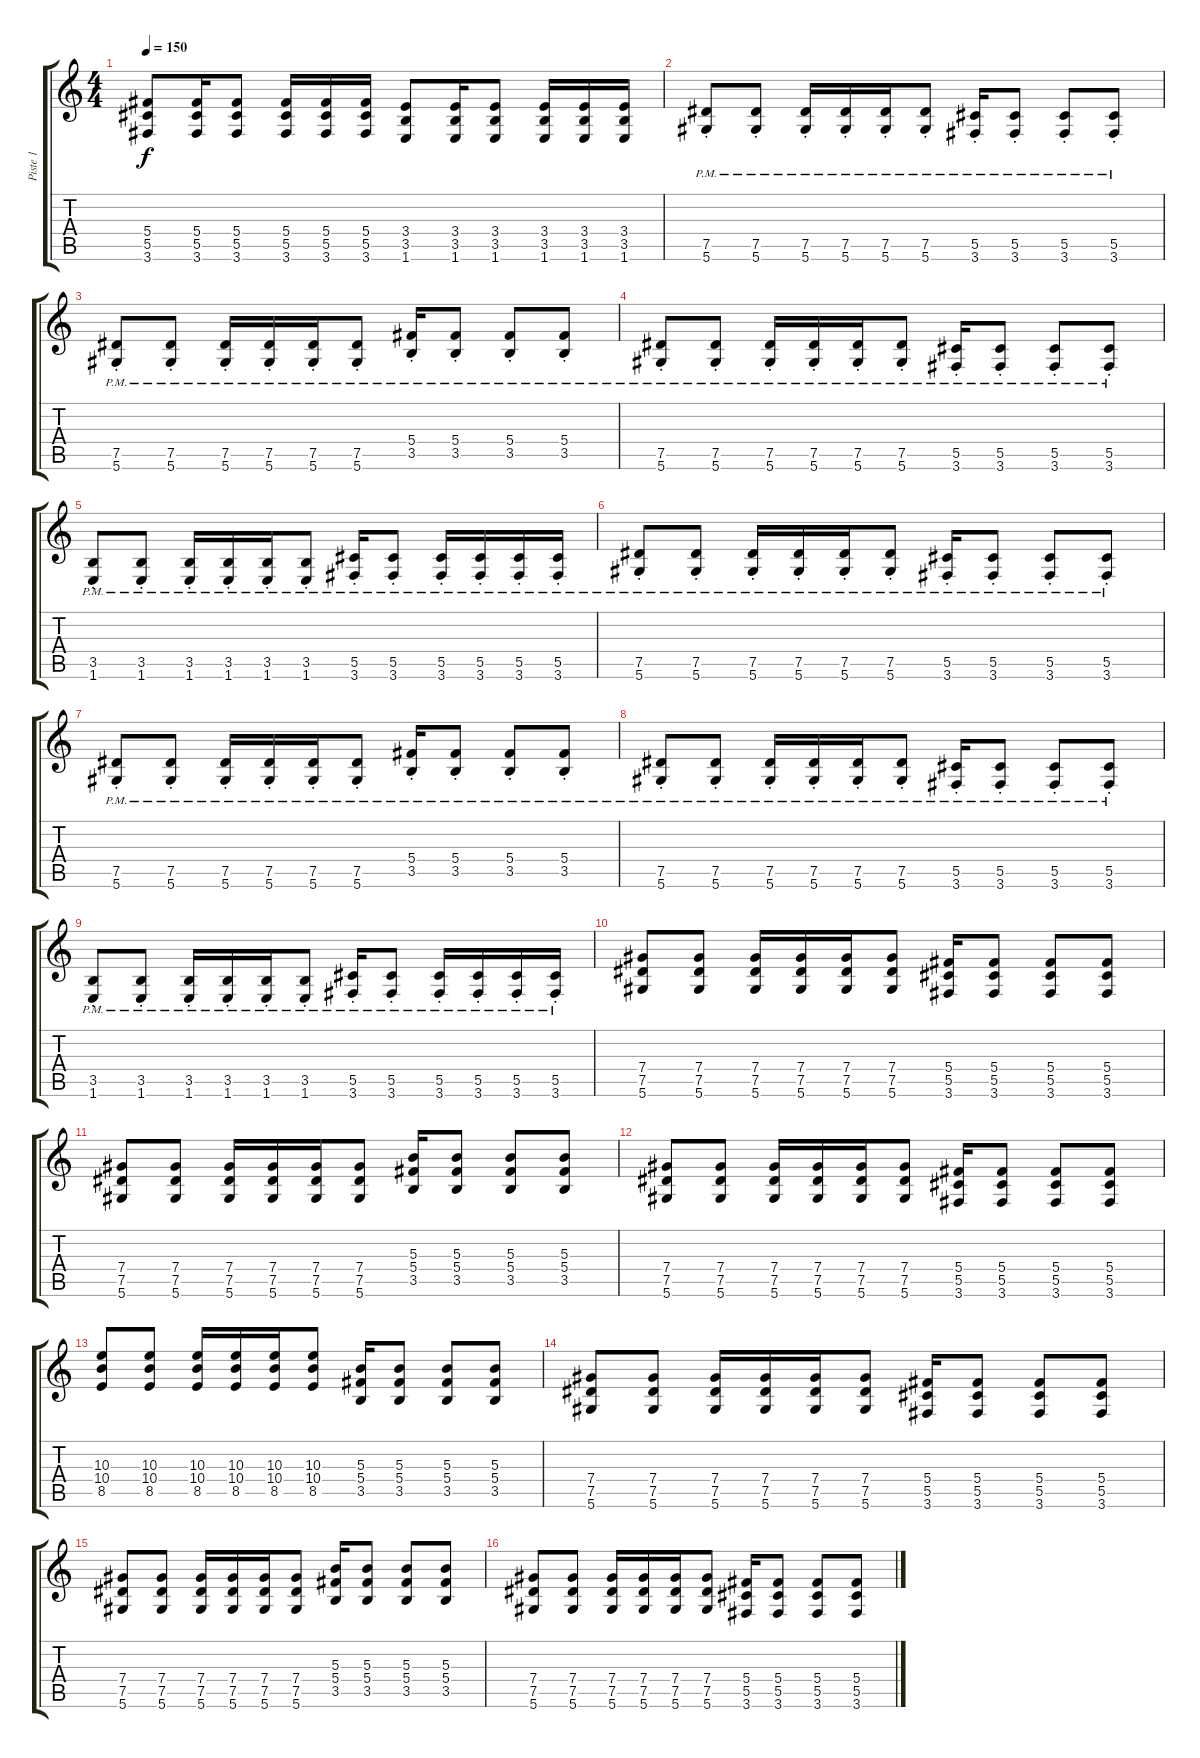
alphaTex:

\track ("Piste 1" "Piste 1") {instrument distortionguitar}
\staff {score tabs}
\tuning (Eb4 Bb3 Gb3 Db3 Ab2 Eb2) {hide}
\ts (4 4)
\tempo 150
\clef g2
\ks c
(5.4 5.5 3.6).8{dy f} (5.4 5.5 3.6).16 (5.4 5.5 3.6).8 (5.4 5.5 3.6).16 (5.4 5.5 3.6).16 (5.4 5.5 3.6).16 (3.4 3.5 1.6).8 (3.4 3.5 1.6).16 (3.4 3.5 1.6).8 (3.4 3.5 1.6).16 (3.4 3.5 1.6).16 (3.4 3.5 1.6).16 |
(7.5{pm st} 5.6{pm st}).8 (7.5{pm st} 5.6{pm st}).8 (7.5{pm st} 5.6{pm st}).16 (7.5{pm st} 5.6{pm st}).16 (7.5{pm st} 5.6{pm st}).16 (7.5{pm st} 5.6{pm st}).8 (5.5{pm st} 3.6{pm st}).16 (5.5{pm st} 3.6{pm st}).8 (5.5{pm st} 3.6{pm st}).8 (5.5{pm st} 3.6{pm st}).8 |
(7.5{pm st} 5.6{pm st}).8 (7.5{pm st} 5.6{pm st}).8 (7.5{pm st} 5.6{pm st}).16 (7.5{pm st} 5.6{pm st}).16 (7.5{pm st} 5.6{pm st}).16 (7.5{pm st} 5.6{pm st}).8 (5.4{pm st} 3.5{pm st}).16 (5.4{pm st} 3.5{pm st}).8 (5.4{pm st} 3.5{pm st}).8 (5.4{pm st} 3.5{pm st}).8 |
(7.5{pm st} 5.6{pm st}).8 (7.5{pm st} 5.6{pm st}).8 (7.5{pm st} 5.6{pm st}).16 (7.5{pm st} 5.6{pm st}).16 (7.5{pm st} 5.6{pm st}).16 (7.5{pm st} 5.6{pm st}).8 (5.5{pm st} 3.6{pm st}).16 (5.5{pm st} 3.6{pm st}).8 (5.5{pm st} 3.6{pm st}).8 (5.5{pm st} 3.6{pm st}).8 |
(3.5{pm st} 1.6{pm st}).8 (3.5{pm st} 1.6{pm st}).8 (3.5{pm st} 1.6{pm st}).16 (3.5{pm st} 1.6{pm st}).16 (3.5{pm st} 1.6{pm st}).16 (3.5{pm st} 1.6{pm st}).8 (5.5{pm st} 3.6{pm st}).16 (5.5{pm st} 3.6{pm st}).8 (5.5{pm st} 3.6{pm st}).16 (5.5{pm st} 3.6{pm st}).16 (5.5{pm st} 3.6{pm st}).16 (5.5{pm st} 3.6{pm st}).16 |
(7.5{pm st} 5.6{pm st}).8 (7.5{pm st} 5.6{pm st}).8 (7.5{pm st} 5.6{pm st}).16 (7.5{pm st} 5.6{pm st}).16 (7.5{pm st} 5.6{pm st}).16 (7.5{pm st} 5.6{pm st}).8 (5.5{pm st} 3.6{pm st}).16 (5.5{pm st} 3.6{pm st}).8 (5.5{pm st} 3.6{pm st}).8 (5.5{pm st} 3.6{pm st}).8 |
(7.5{pm st} 5.6{pm st}).8 (7.5{pm st} 5.6{pm st}).8 (7.5{pm st} 5.6{pm st}).16 (7.5{pm st} 5.6{pm st}).16 (7.5{pm st} 5.6{pm st}).16 (7.5{pm st} 5.6{pm st}).8 (5.4{pm st} 3.5{pm st}).16 (5.4{pm st} 3.5{pm st}).8 (5.4{pm st} 3.5{pm st}).8 (5.4{pm st} 3.5{pm st}).8 |
(7.5{pm st} 5.6{pm st}).8 (7.5{pm st} 5.6{pm st}).8 (7.5{pm st} 5.6{pm st}).16 (7.5{pm st} 5.6{pm st}).16 (7.5{pm st} 5.6{pm st}).16 (7.5{pm st} 5.6{pm st}).8 (5.5{pm st} 3.6{pm st}).16 (5.5{pm st} 3.6{pm st}).8 (5.5{pm st} 3.6{pm st}).8 (5.5{pm st} 3.6{pm st}).8 |
(3.5{pm st} 1.6{pm st}).8 (3.5{pm st} 1.6{pm st}).8 (3.5{pm st} 1.6{pm st}).16 (3.5{pm st} 1.6{pm st}).16 (3.5{pm st} 1.6{pm st}).16 (3.5{pm st} 1.6{pm st}).8 (5.5{pm st} 3.6{pm st}).16 (5.5{pm st} 3.6{pm st}).8 (5.5{pm st} 3.6{pm st}).16 (5.5{pm st} 3.6{pm st}).16 (5.5{pm st} 3.6{pm st}).16 (5.5{pm st} 3.6{pm st}).16 |
(7.4 7.5 5.6).8 (7.4 7.5 5.6).8 (7.4 7.5 5.6).16 (7.4 7.5 5.6).16 (7.4 7.5 5.6).16 (7.4 7.5 5.6).8 (5.4 5.5 3.6).16 (5.4 5.5 3.6).8 (5.4 5.5 3.6).8 (5.4 5.5 3.6).8 |
(7.4 7.5 5.6).8 (7.4 7.5 5.6).8 (7.4 7.5 5.6).16 (7.4 7.5 5.6).16 (7.4 7.5 5.6).16 (7.4 7.5 5.6).8 (5.3 5.4 3.5).16 (5.3 5.4 3.5).8 (5.3 5.4 3.5).8 (5.3 5.4 3.5).8 |
(7.4 7.5 5.6).8 (7.4 7.5 5.6).8 (7.4 7.5 5.6).16 (7.4 7.5 5.6).16 (7.4 7.5 5.6).16 (7.4 7.5 5.6).8 (5.4 5.5 3.6).16 (5.4 5.5 3.6).8 (5.4 5.5 3.6).8 (5.4 5.5 3.6).8 |
(10.3 10.4 8.5).8 (10.3 10.4 8.5).8 (10.3 10.4 8.5).16 (10.3 10.4 8.5).16 (10.3 10.4 8.5).16 (10.3 10.4 8.5).8 (5.3 5.4 3.5).16 (5.3 5.4 3.5).8 (5.3 5.4 3.5).8 (5.3 5.4 3.5).8 |
(7.4 7.5 5.6).8 (7.4 7.5 5.6).8 (7.4 7.5 5.6).16 (7.4 7.5 5.6).16 (7.4 7.5 5.6).16 (7.4 7.5 5.6).8 (5.4 5.5 3.6).16 (5.4 5.5 3.6).8 (5.4 5.5 3.6).8 (5.4 5.5 3.6).8 |
(7.4 7.5 5.6).8 (7.4 7.5 5.6).8 (7.4 7.5 5.6).16 (7.4 7.5 5.6).16 (7.4 7.5 5.6).16 (7.4 7.5 5.6).8 (5.3 5.4 3.5).16 (5.3 5.4 3.5).8 (5.3 5.4 3.5).8 (5.3 5.4 3.5).8 |
(7.4 7.5 5.6).8 (7.4 7.5 5.6).8 (7.4 7.5 5.6).16 (7.4 7.5 5.6).16 (7.4 7.5 5.6).16 (7.4 7.5 5.6).8 (5.4 5.5 3.6).16 (5.4 5.5 3.6).8 (5.4 5.5 3.6).8 (5.4 5.5 3.6).8
